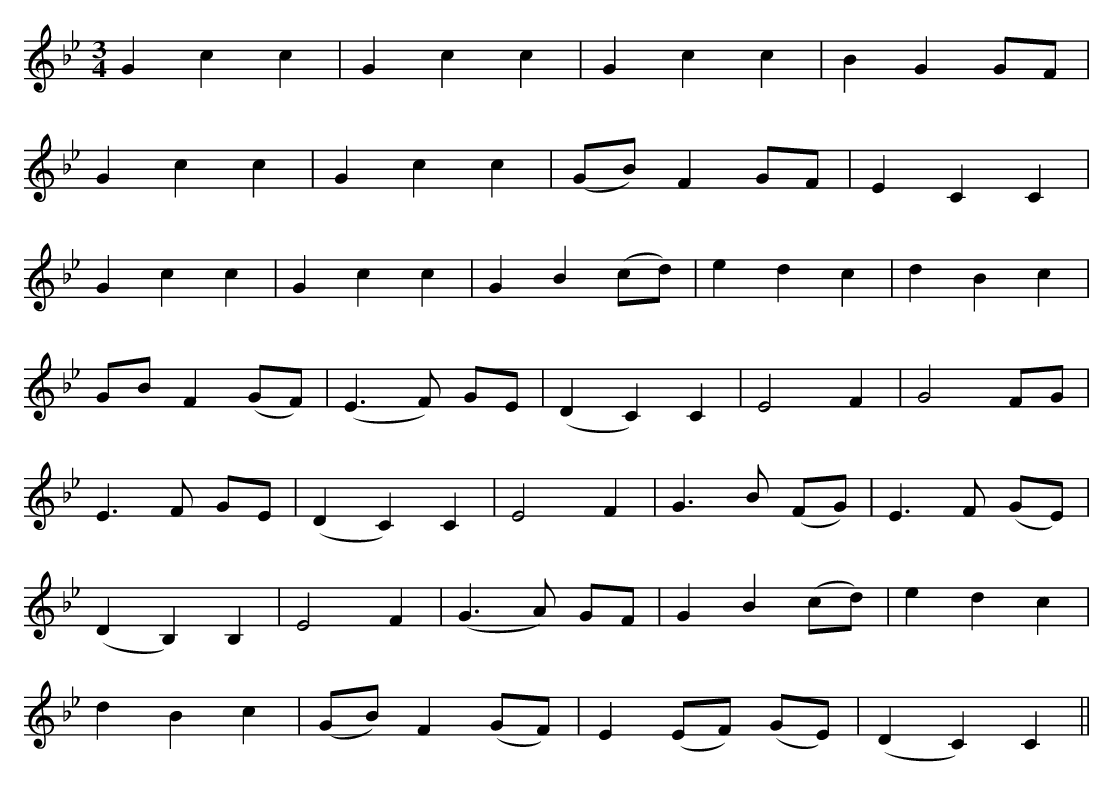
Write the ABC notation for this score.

X:1
M:3/4
K:Gmin
G2 c2 c2|G2 c2 c2|G2 c2 c2|B2 G2 GF|
G2 c2 c2|G2 c2 c2|(GB) F2 GF|E2 C2 C2|
G2 c2 c2|G2 c2 c2|G2 B2 (cd)|e2 d2 c2|d2 B2 c2|
GB F2 (GF)|(E3F) GE|(D2C2) C2|E4 F2|G4 FG|
E3 F GE|(D2C2) C2|E4 F2|G3 B (FG)|E3 F (GE)|
(D2 B,2) B,2|E4 F2|(G3A) GF|G2 B2 (cd)|e2 d2 c2|
d2 B2 c2|(GB) F2 (GF)|E2 (EF) (GE)|(D2C2) C2||
